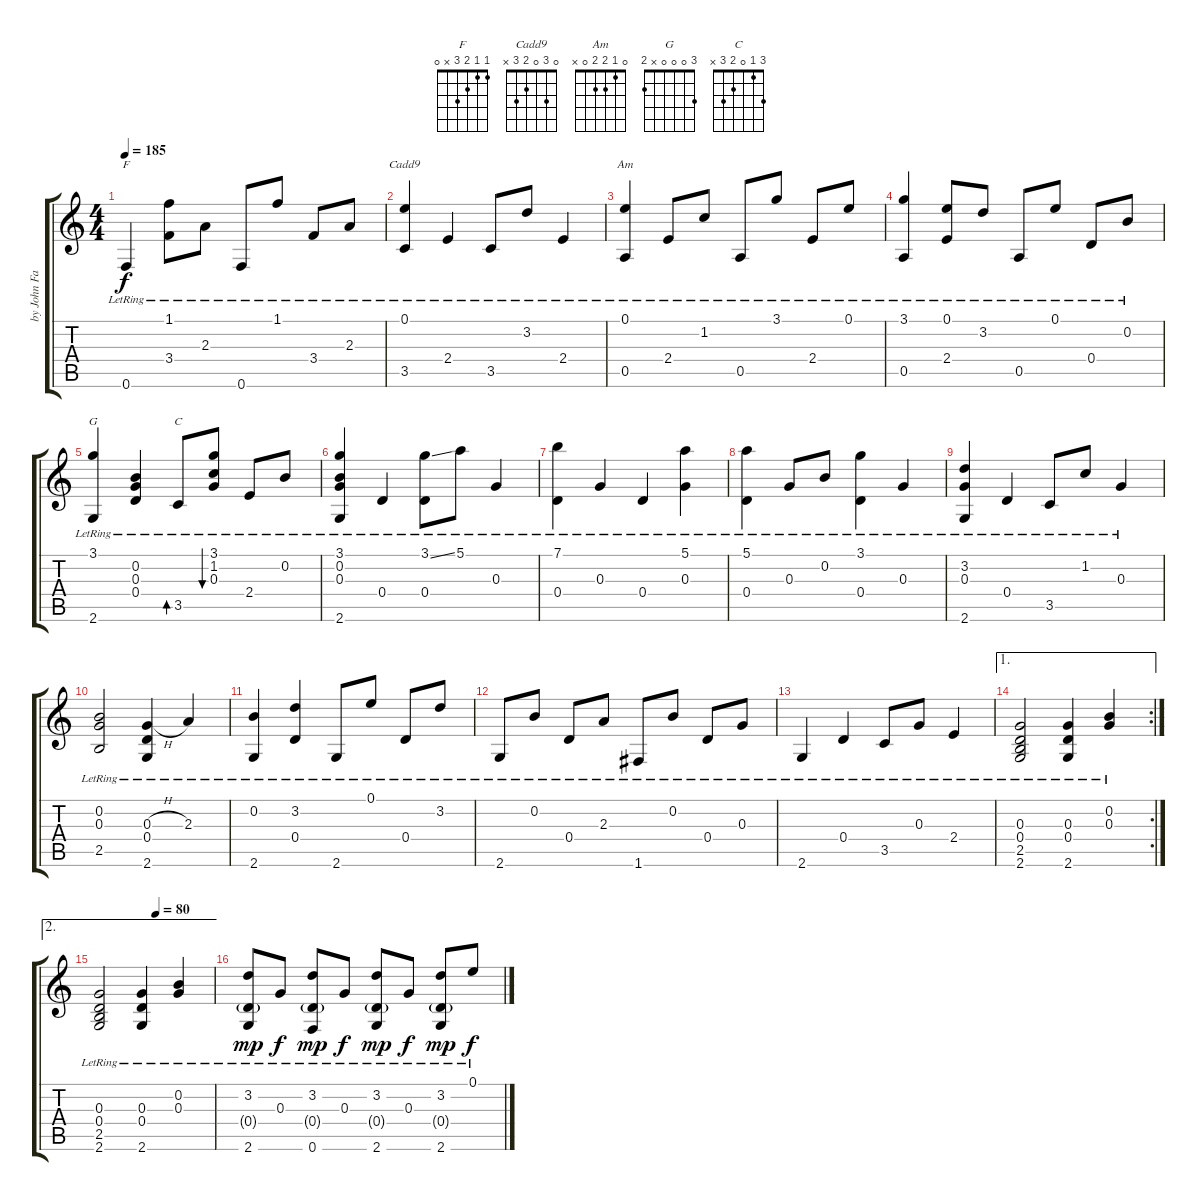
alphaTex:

\track ("by John Fahey" "by John Fa") {instrument acousticguitarsteel}
\staff {score tabs}
\tuning (E4 B3 G3 D3 A2 F2) {hide}
\chord ("F" 1 1 2 3 x 0)
\chord ("Cadd9" 0 3 0 2 3 x)
\chord ("Am" 0 1 2 2 0 x)
\chord ("G" 3 0 0 0 x 2)
\chord ("C" 3 1 0 2 3 x)
\ts (4 4)
\tempo 185
\clef g2
\ks c
0.6{lr}.4{ch "F" dy f} (1.1{lr} 3.4{lr}).8 2.3{lr}.8 0.6{lr}.8 1.1{lr}.8 3.4{lr}.8 2.3{lr}.8 |
(0.1{lr} 3.5{lr}).4{ch "Cadd9"} 2.4{lr}.4 3.5{lr}.8 3.2{lr}.8 2.4{lr}.4 |
(0.1{lr} 0.5{lr}).4{ch "Am"} 2.4{lr}.8 1.2{lr}.8 0.5{lr}.8 3.1{lr}.8 2.4{lr}.8 0.1{lr}.8 |
(3.1{lr} 0.5{lr}).4 (0.1{lr} 2.4{lr}).8 3.2{lr}.8 0.5{lr}.8 0.1{lr}.8 0.4{lr}.8 0.2{lr}.8 |
(3.1{lr} 2.6{lr}).4{ch "G"} (0.2{lr} 0.3{lr} 0.4{lr}).4 3.5{lr}.8{bd 60 ch "C"} (3.1{lr} 1.2{lr} 0.3{lr}).8{bu 60} 2.4{lr}.8 0.2{lr}.8 |
(3.1{lr} 0.2{lr} 0.3{lr} 2.6{lr}).4 0.4{lr}.4 (3.1{ss} 0.4{lr}).8 5.1{lr}.8 0.3{lr}.4 |
(7.1{lr} 0.4{lr}).4 0.3{lr}.4 0.4{lr}.4 (5.1{lr} 0.3{lr}).4 |
(5.1{lr} 0.4{lr}).4 0.3{lr}.8 0.2{lr}.8 (3.1{lr} 0.4{lr}).4 0.3{lr}.4 |
(3.2{lr} 0.3{lr} 2.6{lr}).4 0.4{lr}.4 3.5{lr}.8 1.2{lr}.8 0.3{lr}.4 |
(0.2{lr} 0.3{lr} 2.5{lr}).2 (0.3{h} 0.4{lr} 2.6{lr}).4 2.3{lr}.4 |
(0.2{lr} 2.6{lr}).4 (3.2{lr} 0.4{lr}).4 2.6{lr}.8 0.1{lr}.8 0.4{lr}.8 3.2{lr}.8 |
2.6{lr}.8 0.2{lr}.8 0.4{lr}.8 2.3{lr}.8 1.6{lr}.8 0.2{lr}.8 0.4{lr}.8 0.3{lr}.8 |
2.6{lr}.4 0.4{lr}.4 3.5{lr}.8 0.3{lr}.8 2.4{lr}.4 |
\ae 1
\rc 2
(0.3{lr} 0.4{lr} 2.5{lr} 2.6{lr}).2 (0.3{lr} 0.4{lr} 2.6{lr}).4 (0.2{lr} 0.3{lr}).4 |
\ae 2
\tempo (80 0.5)
(0.3{lr} 0.4{lr} 2.5{lr} 2.6{lr}).2 (0.3{lr} 0.4{lr} 2.6{lr}).4 (0.2{lr} 0.3{lr}).4 |
(3.2{lr} 0.4{g lr} 2.6{lr}).8{dy mp} 0.3{lr}.8{dy f} (3.2{lr} 0.4{g lr} 0.6{lr}).8{dy mp} 0.3{lr}.8{dy f} (3.2{lr} 0.4{g lr} 2.6{lr}).8{dy mp} 0.3{lr}.8{dy f} (3.2{lr} 0.4{g lr} 2.6{lr}).8{dy mp} 0.1{lr}.8{dy f}
